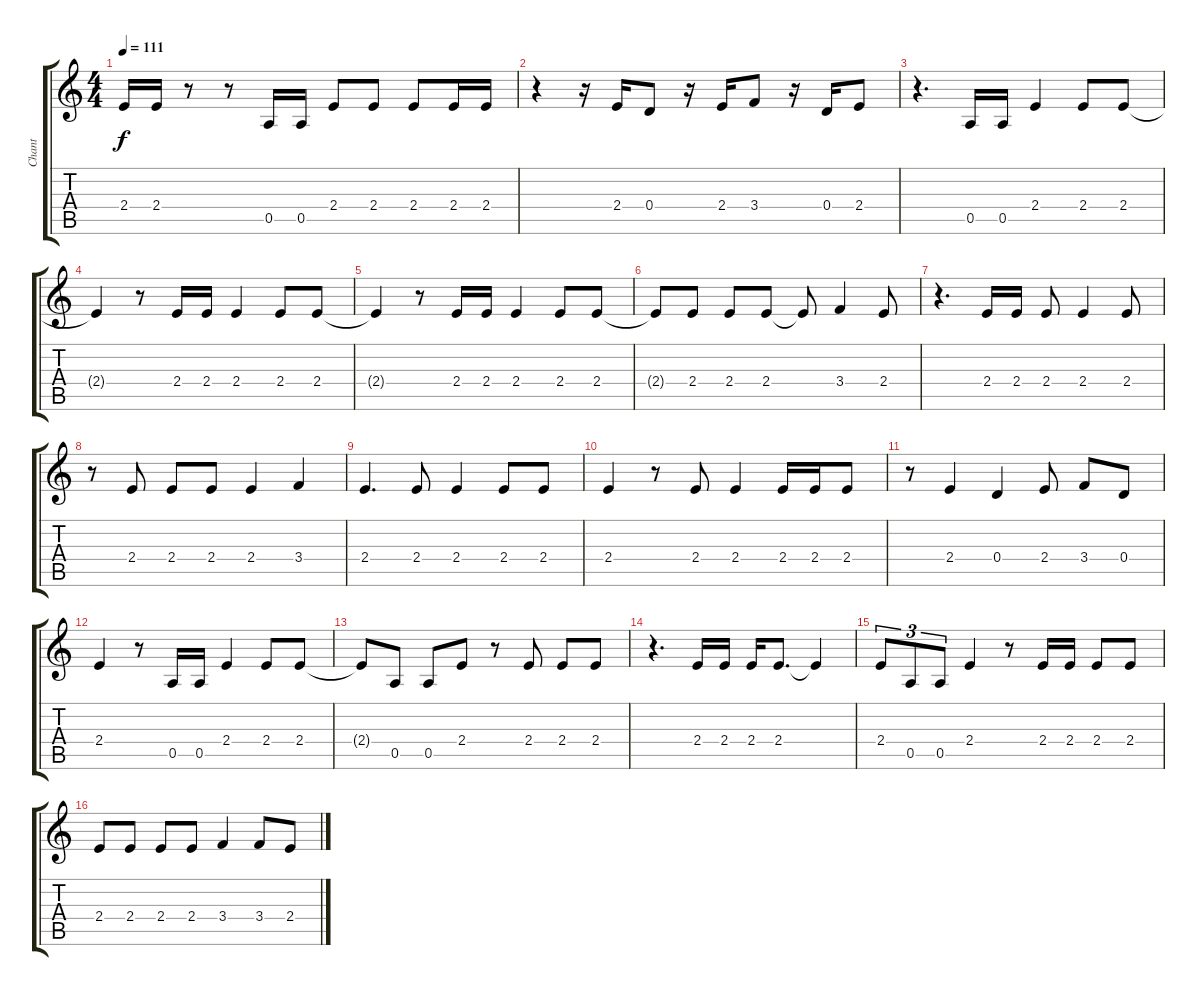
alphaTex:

\track ("Chant" "Chant") {instrument acousticguitarnylon}
\staff {score tabs}
\tuning (E4 B3 G3 D3 A2 E2) {hide}
\ts (4 4)
\tempo 111
\clef g2
\ks c
2.4.16{dy f} 2.4.16 r.8 r.8 0.5.16 0.5.16 2.4.8 2.4.8 2.4.8 2.4.16 2.4.16 |
r.4 r.16 2.4.16 0.4.8 r.16 2.4.16 3.4.8 r.16 0.4.16 2.4.8 |
r.4{d} 0.5.16 0.5.16 2.4.4 2.4.8 2.4.8 |
2.4{t}.4 r.8 2.4.16 2.4.16 2.4.4 2.4.8 2.4.8 |
2.4{t}.4 r.8 2.4.16 2.4.16 2.4.4 2.4.8 2.4.8 |
2.4{t}.8 2.4.8 2.4.8 2.4.8 2.4{t}.8 3.4.4 2.4.8 |
r.4{d} 2.4.16 2.4.16 2.4.8 2.4.4 2.4.8 |
r.8 2.4.8 2.4.8 2.4.8 2.4.4 3.4.4 |
2.4.4{d} 2.4.8 2.4.4 2.4.8 2.4.8 |
2.4.4 r.8 2.4.8 2.4.4 2.4.16 2.4.16 2.4.8 |
r.8 2.4.4 0.4.4 2.4.8 3.4.8 0.4.8 |
2.4.4 r.8 0.5.16 0.5.16 2.4.4 2.4.8 2.4.8 |
2.4{t}.8 0.5.8 0.5.8 2.4.8 r.8 2.4.8 2.4.8 2.4.8 |
r.4{d} 2.4.16 2.4.16 2.4.16 2.4.8{d} 2.4{t}.4 |
2.4.8{tu (3 2)} 0.5.8{tu (3 2)} 0.5.8{tu (3 2)} 2.4.4 r.8 2.4.16 2.4.16 2.4.8 2.4.8 |
2.4.8 2.4.8 2.4.8 2.4.8 3.4.4 3.4.8 2.4.8
